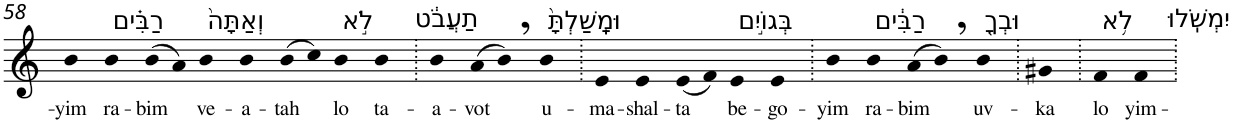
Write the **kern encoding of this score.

**kern	**text
*part1	*part1
*staff1	*staff1
*I"Piano	*
*I'Pno	*
!!LO:PB:g=z
*clefG2	*
*k[]	*
=58	=58
!	!LO:LY:b
4b	-yim
!LO:TX:a:t=רַבִּ֗ים	!
!	!LO:LY:b
4b	ra-
!	!LO:LY:b
(8b	-bim
8a)	.
!LO:TX:a:t=וְאַתָּה֙	!
!	!LO:LY:b
4b	ve-
!	!LO:LY:b
4b	-a-
!	!LO:LY:b
(8b	-tah
8cc)	.
!LO:TX:a:t=לֹ֣א	!
!	!LO:LY:b
4b	lo
!LO:TX:a:t=תַעֲבֹ֔ט	!
!	!LO:LY:b
4b	ta-
=59.	=59.
!	!LO:LY:b
4b	-a-
!	!LO:LY:b
(8a	-vot
8b,)	.
!LO:TX:a:t=וּמָֽשַׁלְתָּ֙	!
!	!LO:LY:b
4b	u-
=60.	=60.
!	!LO:LY:b
4e	-ma-
!	!LO:LY:b
4e	-shal-
!	!LO:LY:b
(8e	-ta
8f)	.
!LO:TX:a:t=בְּגוֹיִ֣ם	!
!	!LO:LY:b
4e	be-
!	!LO:LY:b
4e	-go-
=61.	=61.
!	!LO:LY:b
4b	-yim
!LO:TX:a:t=רַבִּ֔ים	!
!	!LO:LY:b
4b	ra-
!	!LO:LY:b
(8a	-bim
8b,)	.
!LO:TX:a:t=וּבְךָ֖	!
!	!LO:LY:b
4b	uv-
=62.	=62.
!	!LO:LY:b
4g#X	-ka
=63.	=63.
!LO:TX:a:t=לֹ֥א	!
!	!LO:LY:b
4f	lo
!LO:TX:a:t=יִמְשֹֽׁלוּ	!
!	!LO:LY:b
4f	yim-
=.	=.
*-	*-
